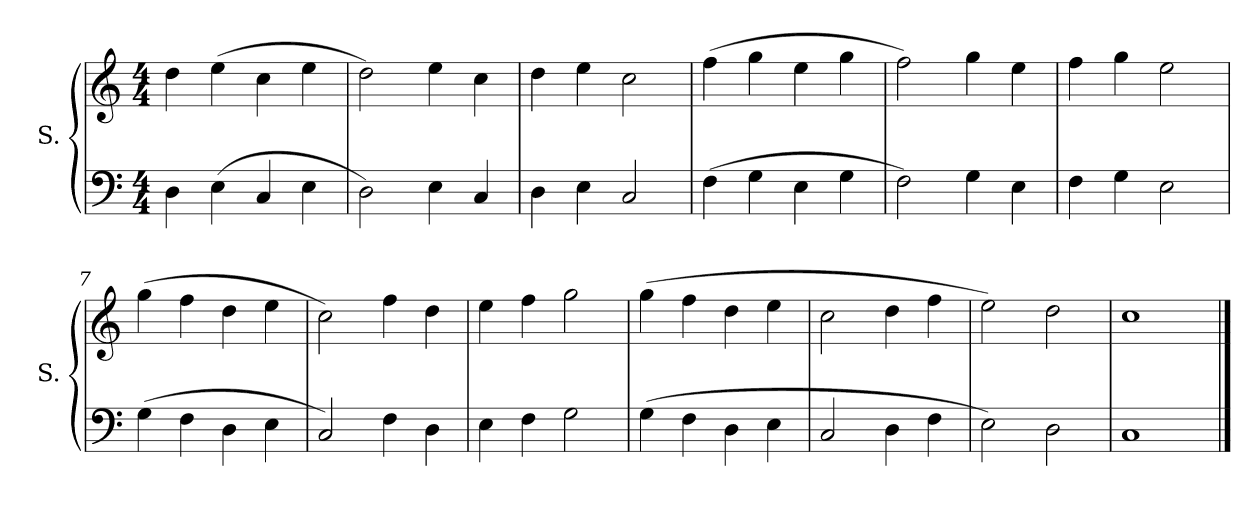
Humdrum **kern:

**kern	**kern
*part2	*part1
*staff2	*staff1
*I"S.	*I"S.
*I'S.	*I'S.
*clefF4	*clefG2
*k[]	*k[]
*M4/4	*M4/4
*MM104	*MM104
=1	=1
4D\	4dd\
(4E\	(4ee\
4C/	4cc\
4E\	4ee\
=2	=2
2D\)	2dd\)
4E\	4ee\
4C/	4cc\
=3	=3
4D\	4dd\
4E\	4ee\
2C/	2cc\
=4	=4
(4F\	(4ff\
4G\	4gg\
4E\	4ee\
4G\	4gg\
=5	=5
2F\)	2ff\)
4G\	4gg\
4E\	4ee\
=6	=6
4F\	4ff\
4G\	4gg\
2E\	2ee\
!!LO:LB:g=z
=7	=7
(4G\	(4gg\
4F\	4ff\
4D\	4dd\
4E\	4ee\
=8	=8
2C/)	2cc\)
4F\	4ff\
4D\	4dd\
=9	=9
4E\	4ee\
4F\	4ff\
2G\	2gg\
=10	=10
(4G\	(4gg\
4F\	4ff\
4D\	4dd\
4E\	4ee\
=11	=11
2C/	2cc\
4D\	4dd\
4F\	4ff\
=12	=12
2E\)	2ee\)
2D\	2dd\
=13	=13
1C	1cc
==	==
*-	*-
